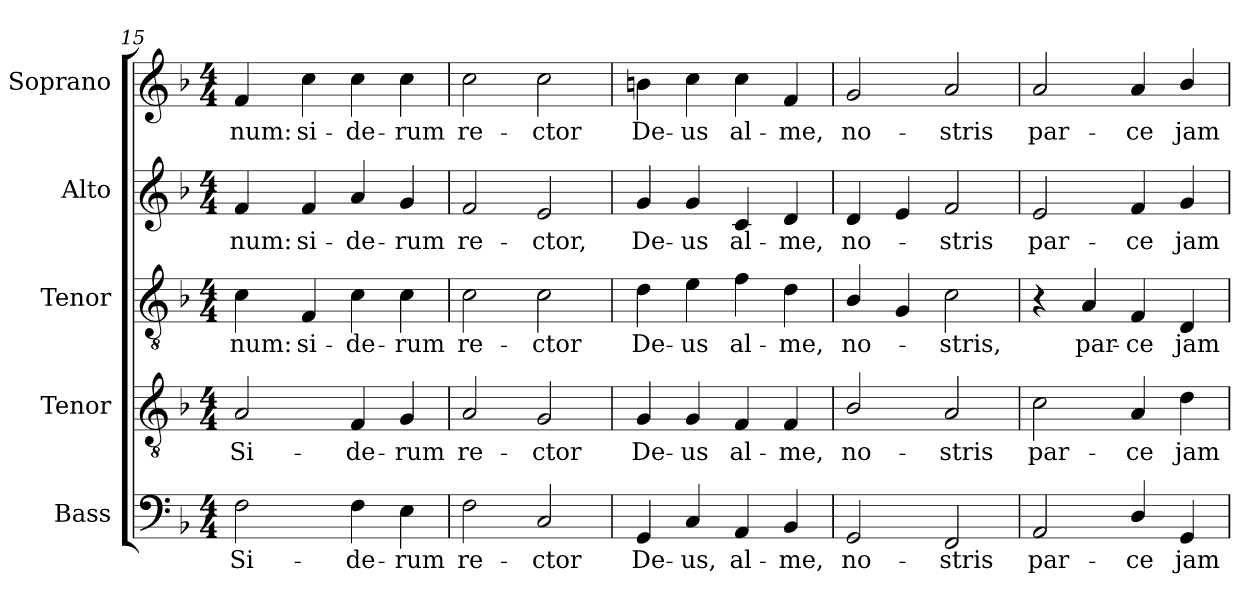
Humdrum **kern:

**kern	**text	**kern	**text	**kern	**text	**kern	**text	**kern	**text
*part5	*part5	*part4	*part4	*part3	*part3	*part2	*part2	*part1	*part1
*staff5	*staff5	*staff4	*staff4	*staff3	*staff3	*staff2	*staff2	*staff1	*staff1
*I"Bass	*	*I"Tenor	*	*I"Tenor	*	*I"Alto	*	*I"Soprano	*
*I'B.	*	*I'T.	*	*I'T.	*	*I'A.	*	*I'S.	*
*clefF4	*	*clefGv2	*	*clefGv2	*	*clefG2	*	*clefG2	*
*	*	*ITrd7c12	*	*ITrd7c12	*	*	*	*	*
*k[b-]	*	*k[b-]	*	*k[b-]	*	*k[b-]	*	*k[b-]	*
*F:	*	*F:	*	*F:	*	*F:	*	*F:	*
*M4/4	*	*M4/4	*	*M4/4	*	*M4/4	*	*M4/4	*
=15	=15	=15	=15	=15	=15	=15	=15	=15	=15
!	!LO:LY:b:color=#000000	!	!	!	!	!	!	!	!
!	!	!	!LO:LY:b:color=#000000	!	!	!	!	!	!
!	!	!	!	!	!LO:LY:b:color=#000000	!	!	!	!
!	!	!	!	!	!	!	!LO:LY:b:color=#000000	!	!
!	!	!	!	!	!	!	!	!	!LO:LY:b:color=#000000
2Fi\	Si-	2AAi/	Si-	4Ci\	-num:	4fi/	-num:	4fi/	-num:
!	!	!	!	!	!LO:LY:b:color=#000000	!	!	!	!
!	!	!	!	!	!	!	!LO:LY:b:color=#000000	!	!
!	!	!	!	!	!	!	!	!	!LO:LY:b:color=#000000
.	.	.	.	4FFi/	si-	4fi/	si-	4cci\	si-
!	!LO:LY:b:color=#000000	!	!	!	!	!	!	!	!
!	!	!	!LO:LY:b:color=#000000	!	!	!	!	!	!
!	!	!	!	!	!LO:LY:b:color=#000000	!	!	!	!
!	!	!	!	!	!	!	!LO:LY:b:color=#000000	!	!
!	!	!	!	!	!	!	!	!	!LO:LY:b:color=#000000
4Fi\	-de-	4FFi/	-de-	4Ci\	-de-	4ai/	-de-	4cci\	-de-
!	!LO:LY:b:color=#000000	!	!	!	!	!	!	!	!
!	!	!	!LO:LY:b:color=#000000	!	!	!	!	!	!
!	!	!	!	!	!LO:LY:b:color=#000000	!	!	!	!
!	!	!	!	!	!	!	!LO:LY:b:color=#000000	!	!
!	!	!	!	!	!	!	!	!	!LO:LY:b:color=#000000
4Ei\	-rum	4GGi/	-rum	4Ci\	-rum	4gi/	-rum	4cci\	-rum
=16	=16	=16	=16	=16	=16	=16	=16	=16	=16
!	!LO:LY:b:color=#000000	!	!	!	!	!	!	!	!
!	!	!	!LO:LY:b:color=#000000	!	!	!	!	!	!
!	!	!	!	!	!LO:LY:b:color=#000000	!	!	!	!
!	!	!	!	!	!	!	!LO:LY:b:color=#000000	!	!
!	!	!	!	!	!	!	!	!	!LO:LY:b:color=#000000
2Fi\	re-	2AAi/	re-	2Ci\	re-	2fi/	re-	2cci\	re-
!	!LO:LY:b:color=#000000	!	!	!	!	!	!	!	!
!	!	!	!LO:LY:b:color=#000000	!	!	!	!	!	!
!	!	!	!	!	!LO:LY:b:color=#000000	!	!	!	!
!	!	!	!	!	!	!	!LO:LY:b:color=#000000	!	!
!	!	!	!	!	!	!	!	!	!LO:LY:b:color=#000000
2Ci/	-ctor	2GGi/	-ctor	2Ci\	-ctor	2ei/	-ctor,	2cci\	-ctor
=17	=17	=17	=17	=17	=17	=17	=17	=17	=17
!	!LO:LY:b:color=#000000	!	!	!	!	!	!	!	!
!	!	!	!LO:LY:b:color=#000000	!	!	!	!	!	!
!	!	!	!	!	!LO:LY:b:color=#000000	!	!	!	!
!	!	!	!	!	!	!	!LO:LY:b:color=#000000	!	!
!	!	!	!	!	!	!	!	!	!LO:LY:b:color=#000000
4GGi/	De-	4GGi/	De-	4Di\	De-	4gi/	De-	4bni\	De-
!	!LO:LY:b:color=#000000	!	!	!	!	!	!	!	!
!	!	!	!LO:LY:b:color=#000000	!	!	!	!	!	!
!	!	!	!	!	!LO:LY:b:color=#000000	!	!	!	!
!	!	!	!	!	!	!	!LO:LY:b:color=#000000	!	!
!	!	!	!	!	!	!	!	!	!LO:LY:b:color=#000000
4Ci/	-us,	4GGi/	-us	4Ei\	-us	4gi/	-us	4cci\	-us
!	!LO:LY:b:color=#000000	!	!	!	!	!	!	!	!
!	!	!	!LO:LY:b:color=#000000	!	!	!	!	!	!
!	!	!	!	!	!LO:LY:b:color=#000000	!	!	!	!
!	!	!	!	!	!	!	!LO:LY:b:color=#000000	!	!
!	!	!	!	!	!	!	!	!	!LO:LY:b:color=#000000
4AAi/	al-	4FFi/	al-	4Fi\	al-	4ci/	al-	4cci\	al-
!	!LO:LY:b:color=#000000	!	!	!	!	!	!	!	!
!	!	!	!LO:LY:b:color=#000000	!	!	!	!	!	!
!	!	!	!	!	!LO:LY:b:color=#000000	!	!	!	!
!	!	!	!	!	!	!	!LO:LY:b:color=#000000	!	!
!	!	!	!	!	!	!	!	!	!LO:LY:b:color=#000000
4BB-i/	-me,	4FFi/	-me,	4Di\	-me,	4di/	-me,	4fi/	-me,
=18	=18	=18	=18	=18	=18	=18	=18	=18	=18
!	!LO:LY:b:color=#000000	!	!	!	!	!	!	!	!
!	!	!	!LO:LY:b:color=#000000	!	!	!	!	!	!
!	!	!	!	!	!LO:LY:b:color=#000000	!	!	!	!
!	!	!	!	!	!	!	!LO:LY:b:color=#000000	!	!
!	!	!	!	!	!	!	!	!	!LO:LY:b:color=#000000
2GGi/	no-	2BB-i/	no-	4BB-i/	no-	4di/	no-	2gi/	no-
.	.	.	.	4GGi/	.	4ei/	.	.	.
!	!LO:LY:b:color=#000000	!	!	!	!	!	!	!	!
!	!	!	!LO:LY:b:color=#000000	!	!	!	!	!	!
!	!	!	!	!	!LO:LY:b:color=#000000	!	!	!	!
!	!	!	!	!	!	!	!LO:LY:b:color=#000000	!	!
!	!	!	!	!	!	!	!	!	!LO:LY:b:color=#000000
2FFi/	-stris	2AAi/	-stris	2Ci\	-stris,	2fi/	-stris	2ai/	-stris
!!LO:PB:g=z
=19	=19	=19	=19	=19	=19	=19	=19	=19	=19
!	!LO:LY:b:color=#000000	!	!	!	!	!	!	!	!
!	!	!	!LO:LY:b:color=#000000	!	!	!	!	!	!
!	!	!	!	!	!	!	!LO:LY:b:color=#000000	!	!
!	!	!	!	!	!	!	!	!	!LO:LY:b:color=#000000
2AAi/	par-	2Ci\	par-	4r	.	2ei/	par-	2ai/	par-
!	!	!	!	!	!LO:LY:b:color=#000000	!	!	!	!
.	.	.	.	4AAi/	par-	.	.	.	.
!	!LO:LY:b:color=#000000	!	!	!	!	!	!	!	!
!	!	!	!LO:LY:b:color=#000000	!	!	!	!	!	!
!	!	!	!	!	!LO:LY:b:color=#000000	!	!	!	!
!	!	!	!	!	!	!	!LO:LY:b:color=#000000	!	!
!	!	!	!	!	!	!	!	!	!LO:LY:b:color=#000000
4Di/	-ce	4AAi/	-ce	4FFi/	-ce	4fi/	-ce	4ai/	-ce
!	!LO:LY:b:color=#000000	!	!	!	!	!	!	!	!
!	!	!	!LO:LY:b:color=#000000	!	!	!	!	!	!
!	!	!	!	!	!LO:LY:b:color=#000000	!	!	!	!
!	!	!	!	!	!	!	!LO:LY:b:color=#000000	!	!
!	!	!	!	!	!	!	!	!	!LO:LY:b:color=#000000
4GGi/	jam	4Di\	jam	4DDi/	jam	4gi/	jam	4b-i/	jam
=	=	=	=	=	=	=	=	=	=
*-	*-	*-	*-	*-	*-	*-	*-	*-	*-
